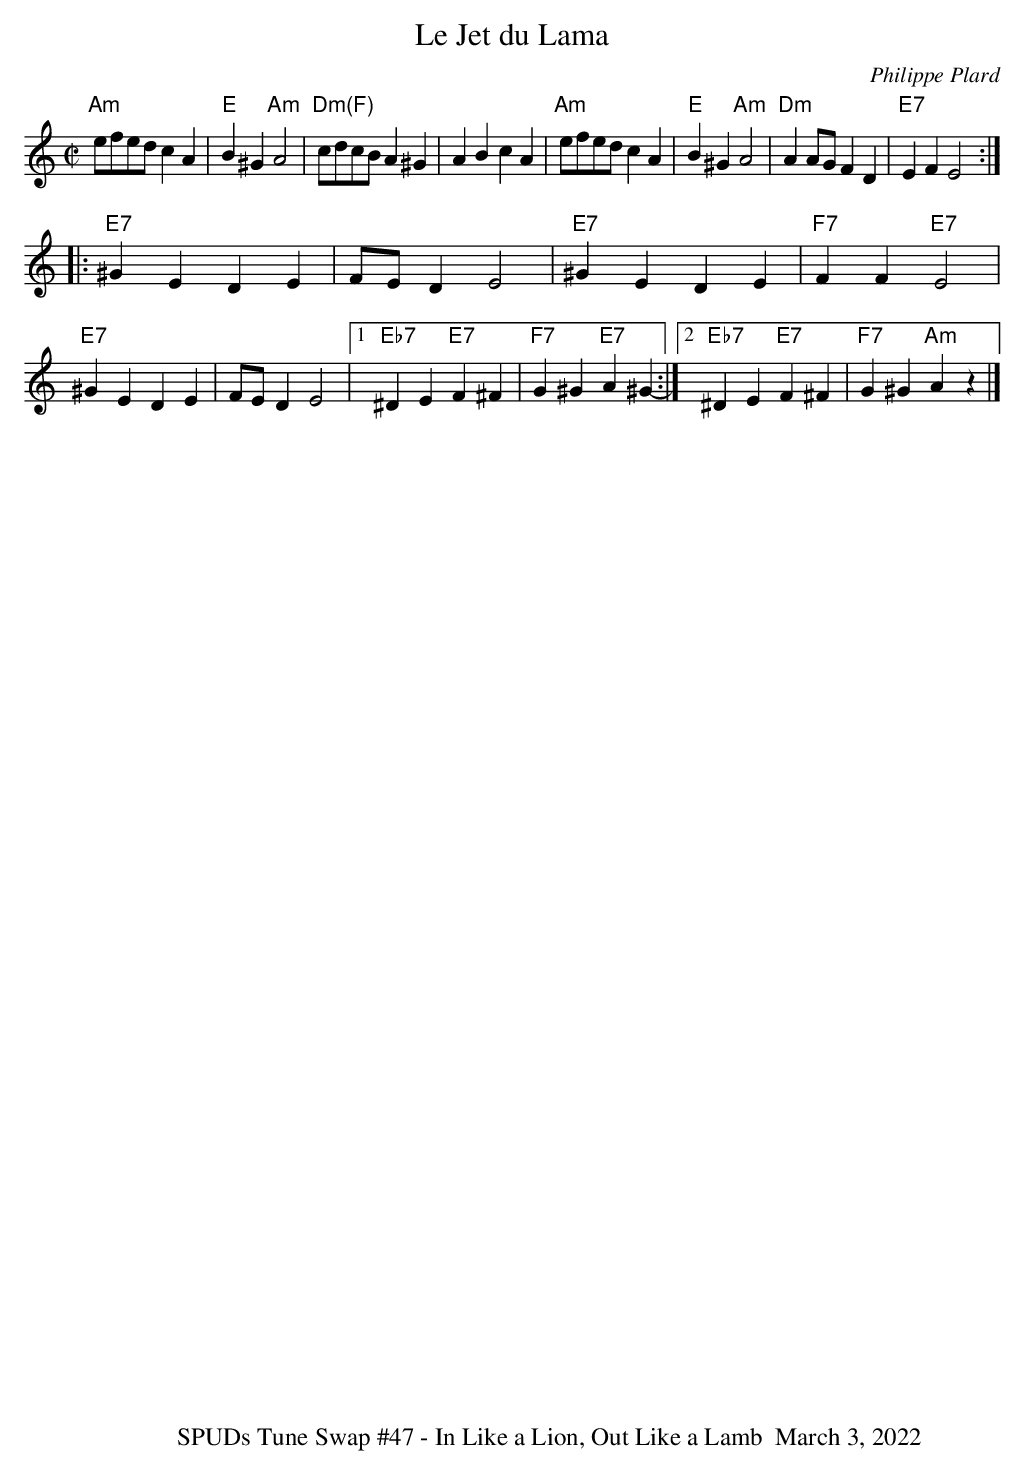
X:1
T:Le Jet du Lama
C:Philippe Plard
K:Am
M:C|
L:1/8
K:Am
"Am"efed c2A2|"E"B2^G2 "Am"A4 |"Dm(F)"cdcB A2^G2 |A2B2 c2A2 |\
"Am"efed c2A2|"E"B2^G2 "Am"A4 |"Dm"A2AG F2D2 |"E7"E2F2 E4 :|
|:"E7" ^G2E2 D2E2|FED2 E4 |"E7"^G2E2 D2E2|"F7"F2F2 "E7"E4 |\
"E7"^G2E2 D2E2|FED2 E4 |1 "Eb7"^D2E2 "E7"F2^F2|"F7"G2^G2 "E7"A2^G2-:|2"Eb7"^D2E2 "E7"F2^F2|"F7"G2^G2 "Am"A2z2 |]
